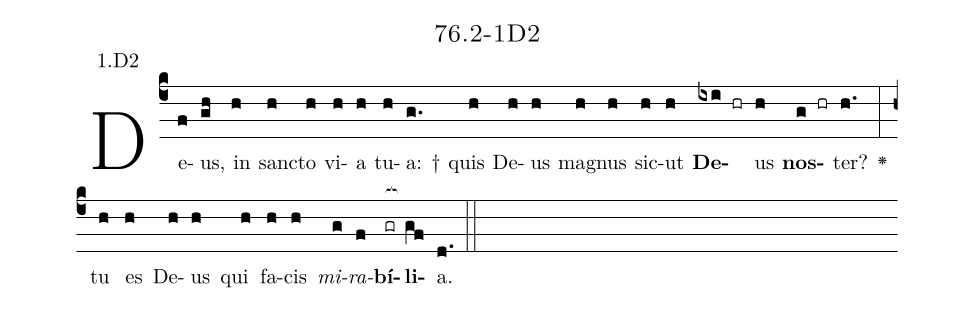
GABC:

name: 76.2-1D2;
annotation: 1.D2;
%%
(c4)De(f)us,(gh) in(h) sanc(h)to(h) vi(h)a(h) tu(h)a: †(g.) quis(h) De(h)us(h) ma(h)gnus(h) sic(h)ut(h) <b>De</b>(ixi hr)us(h) <b>nos</b>(g hr)ter?(h.) <v>\greheightstar</v>(:) tu(h) es(h) De(h)us(h) qui(h) fa(h)cis(h) <i>mi</i>(g)<i>ra</i>(f)<b>bí</b>(gr[ocb:1{])<b>li</b>(gf[ocb:0}])a.(d.) (::)


%E(h) u(h) o(g) u(f) a(gf) e.(d.) (::)
